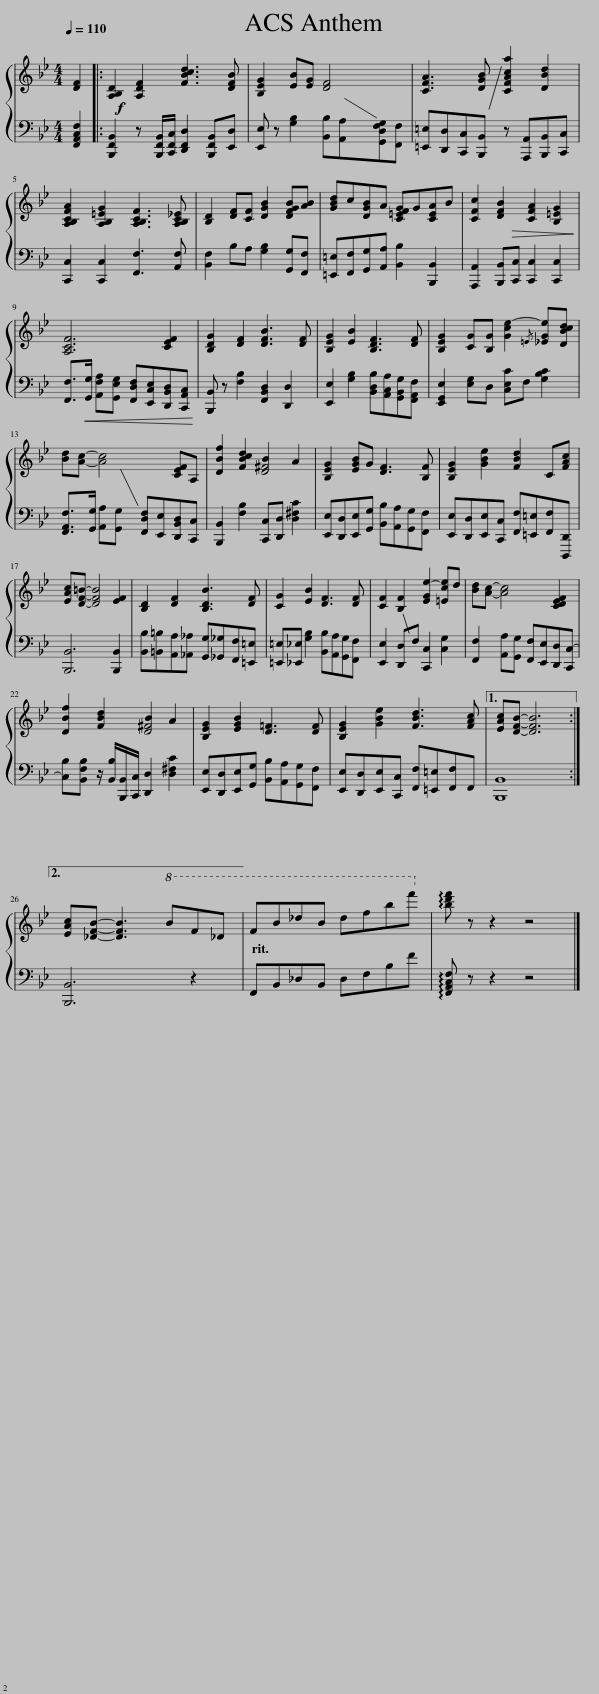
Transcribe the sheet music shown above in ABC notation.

X:1
%%score { 1 | 2 }
L:1/8
Q:1/4=110
M:4/4
I:linebreak $
K:Bb
V:1 treble
V:2 bass
V:1
 [DF]2 |: [A,B,D]2 [A,DF]2 [FBcd]3 [DFB] | [B,EG]2 [EB][EG] [DF]4 | [CFA]3 [DGB] !slide![CFAca]2 [DBd]2 |$ [A,B,CFA]2 [A,B,=EG]2 [A,B,CF]3 [A,B,C_E] | %5
 [B,D]2 [DF][CF] [DGB]2 [DFGB][AB] | [GBd]c[DGB]A [C=EFG]G[CEA]B | [CFc]2 [DFB]2 [CFA]2 [B,=EG]2 |$ [A,CF]6 [CEF]2 | [B,DG]2 [DF]2 [DFB]3 [DF] | %10
 [B,EG]2 [EB]2 [B,DF]3 [DF] | [B,EG]2 [CG][B,G] [Gce-]2{/=E} [_EGe][DBcd] |$ [Bd][Ac]- [Ac]4 [CEF]A, | [DBf]2 [FBcd]2 [D^FB]2 A2 | [B,EG]2 [EGB]G [DF]3 [B,F] | %15
 [B,EG]2 [GBe]2 [FBd]2 C[FAc] |$ [EAc][DF=B]- [DFB]4 [EF]2 | [B,D]2 [DF]2 [B,DB]3 [DF] | [CG]2 [EB]2 [DF]3 [DF] | [CF]2 [B,F]2 [EGe-]2 [=Ece]d | %20
 [Bd][Ac]- [Ac]4 [CDEF]2 |$ [DBf]2 [FBd]2 [D^FB]2 A2 | [B,EG]2 [EGB]2 [D=F]3 [DF] | [B,EG]2 [GBe]2 [FBd]3 [FAc] |1 [EAc][DFB]- [DFB]6 :|2$ %25
 [EAc][_DFB]- [DFB]3!8va(! bf_d!8va)! || FB_dB dfbf' | !arpeggio![bd'f'] z z2 z4 |] %28
V:2
 [F,,A,,C,F,]2 |:!f! [B,,,F,,B,,]2 z [B,,,F,,B,,]/[C,,F,,C,]/ [D,,F,,D,]2 [B,,,F,,B,,][E,,D,] | [E,,E,] z [G,B,]2 [B,,B,][A,,A,][G,,D,F,G,][F,,F,] | [=E,,=E,][D,,D,][C,,C,][B,,,B,,] z [A,,,A,,][B,,,B,,][C,,C,] |$ [C,,C,]2 [C,,C,]2 [F,,F,]3 [A,,F,] | %5
 [B,,F,]2 B,A, [G,B,]2 [G,,G,][F,,F,] | [=E,,=E,][F,,F,][G,,G,][A,,A,] [B,,B,]2 [B,,,B,,]2 | [A,,,A,,]2 [B,,,B,,]!>(![C,,C,] [C,,C,]2 [C,,C,]2!>)! |$ [F,,F,]>!<(![G,,G,] [A,,F,A,][G,,E,G,] [F,,D,F,][E,,C,E,][D,,B,,D,][C,,A,,C,]!<)! | [B,,,B,,] z [F,B,]2 [F,,B,,D,]2 [D,,D,]2 | %10
 [E,,E,]2 [G,B,]2 [B,,D,B,][A,,C,A,][G,,B,,G,][F,,A,,F,] | [E,,G,,E,]2 [E,G,]D, [C,E,C]F, [G,B,C]2 |$ [F,,A,,F,]>[G,,G,] [A,,A,][G,,G,] [F,,D,F,][E,,E,][D,,B,,D,][C,,C,] | [B,,,B,,]2 [F,B,]2 [C,,C,][D,,D,] [D,^F,C]2 | [E,,E,][D,,D,][E,,E,][G,,G,] [B,,B,][A,,A,][G,,G,][F,,F,] | %15
 [E,,E,][D,,D,][E,,E,][C,,C,] [F,,F,][=E,,=E,][F,,F,][D,,,D,,] |$ [B,,,B,,]6 [B,,,B,,]2 | [B,,B,][=B,,=B,][A,,A,][_A,,_A,] [G,,G,][_G,,_G,][F,,F,][=E,,=E,] | [=E,,=E,][_E,,_E,] [G,B,]2 [B,,B,][A,,A,][G,,G,][F,,F,] | [E,,E,]2 [D,,D,]F, [C,,C,]2 [C,G,]2 | %20
 [F,,F,]2 [A,,A,][G,,G,] [F,,F,][E,,E,][D,,D,][C,,C,-] |$ [C,B,][B,,F,B,] z/ [B,,B,]/[B,,,B,,]/[C,,C,]/ [D,,D,]2 [D,^F,C]2 | [E,,E,][D,,D,][E,,E,][G,,G,] [B,,B,][A,,A,][G,,G,][F,,F,] | [E,,E,][D,,D,][E,,E,][C,,C,] [F,,F,][=E,,=E,][F,,F,]F,, |1 [B,,,B,,]8 :|2$ %25
 [B,,,B,,]6 z2 || F,,B,,_D,B,, D,F,B,F | !arpeggio![F,,A,,C,F,] z z2 z4 |] %28
